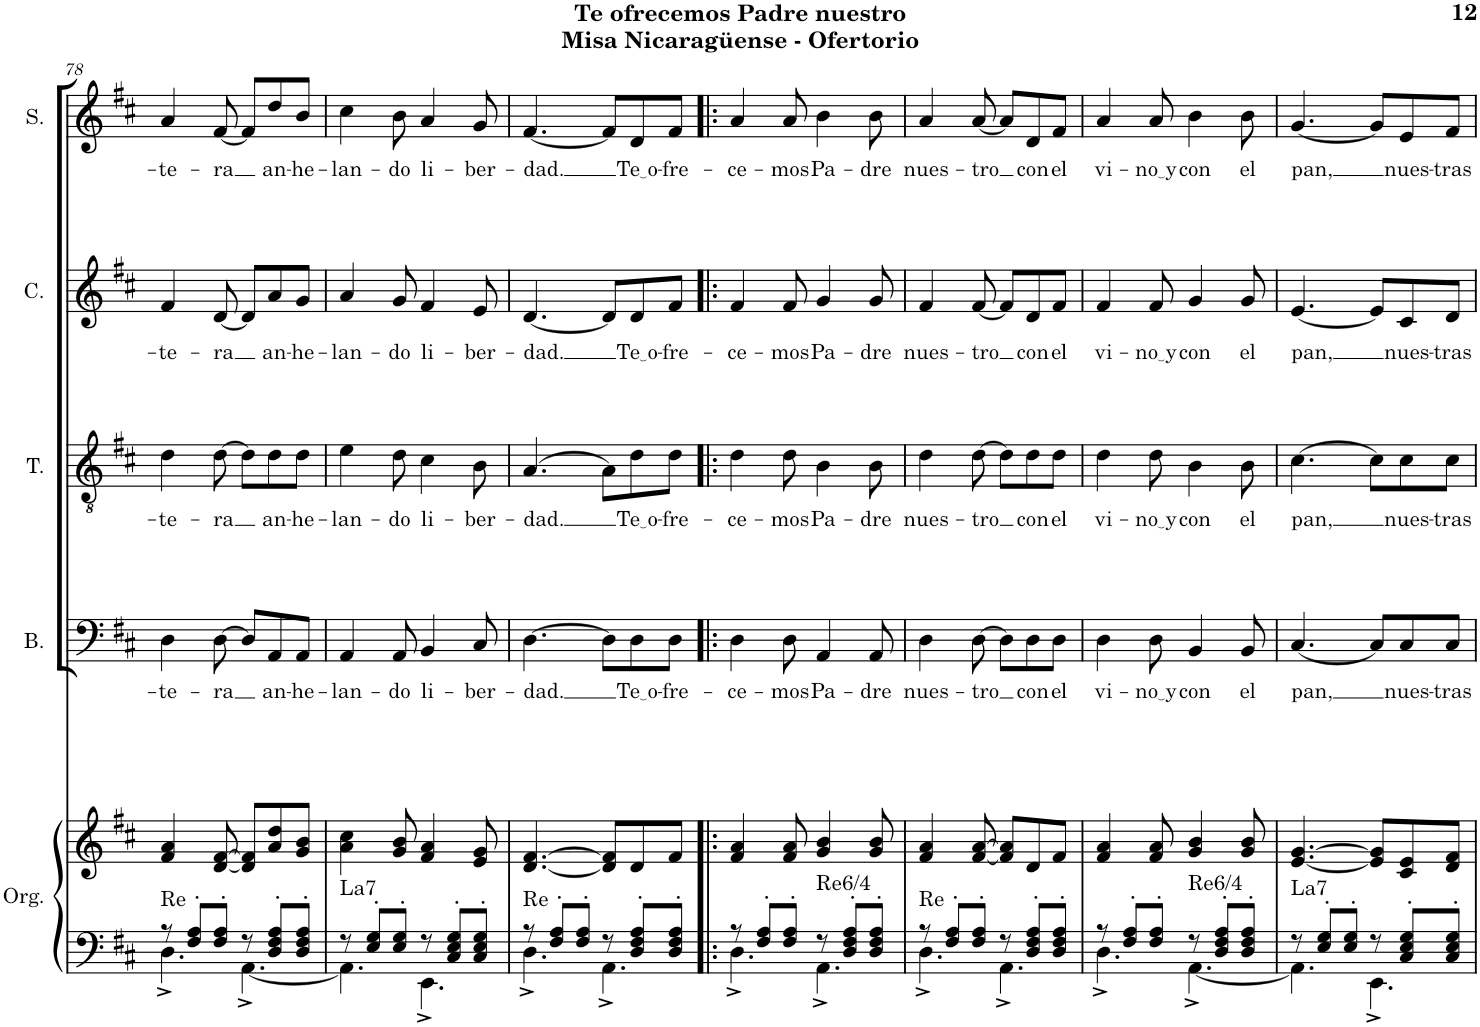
**kern	**kern	**harte	**kern	**text	**kern	**text	**kern	**text	**kern	**text
*part5	*part5	*part5	*part4	*part4	*part3	*part3	*part2	*part2	*part1	*part1
*staff6	*staff5	*	*staff4	*staff4	*staff3	*staff3	*staff2	*staff2	*staff1	*staff1
*I"Órgano	*	*	*I"Bajo	*	*I"Tenor	*	*I"Contralto	*	*I"Soprano	*
*	*	*	*I'B.	*	*I'T.	*	*I'C.	*	*I'S.	*
!!LO:PB:g=z
*clefF4	*clefG2	*	*clefF4	*	*clefGv2	*	*clefG2	*	*clefG2	*
*k[f#c#]	*k[f#c#]	*	*k[f#c#]	*	*k[f#c#]	*	*k[f#c#]	*	*k[f#c#]	*
*M6/8	*M6/8	*	*M6/8	*	*M6/8	*	*M6/8	*	*M6/8	*
=78	=78	=78	=78	=78	=78	=78	=78	=78	=78	=78
*^	*	*	*	*	*	*	*	*	*	*
!	!	!	!LO:H:kt=Re	!	!LO:LY:b	!	!LO:LY:b	!	!LO:LY:b	!	!LO:LY:b
8r	4.D^\	4f#/ 4a/	N	4D\	-te-	4d\	-te-	4f#/	-te-	4a/	-te-
8F#/' 8A/'L	.	.	.	.	.	.	.	.	.	.	.
!	!	!	!	!	!LO:LY:b	!	!LO:LY:b	!	!LO:LY:b	!	!LO:LY:b
8F#/' 8A/'J	.	[8d/ [8f#/	.	[8D\	-ra	[8d\	-ra	[8d/	-ra	[8f#/	-ra
8r	[4.AA^\	8d/] 8f#/]L	.	8D/L]	.	8d\L]	.	8d/L]	.	8f#/L]	.
!	!	!	!	!	!LO:LY:b	!	!LO:LY:b	!	!LO:LY:b	!	!LO:LY:b
8D/' 8F#/' 8A/'L	.	8a/ 8dd/	.	8AA/	an-	8d\	an-	8a/	an-	8dd/	an-
!	!	!	!	!	!LO:LY:b	!	!LO:LY:b	!	!LO:LY:b	!	!LO:LY:b
8D/' 8F#/' 8A/'J	.	8g/ 8b/J	.	8AA/J	-he-	8d\J	-he-	8g/J	-he-	8b/J	-he-
=79	=79	=79	=79	=79	=79	=79	=79	=79	=79	=79	=79
!	!	!	!LO:H:kt=La7	!	!LO:LY:b	!	!LO:LY:b	!	!LO:LY:b	!	!LO:LY:b
8r	4.AA\]	4a\ 4cc#\	N	4AA/	-lan-	4e\	-lan-	4a/	-lan-	4cc#\	-lan-
8E/' 8G/'L	.	.	.	.	.	.	.	.	.	.	.
!	!	!	!	!	!LO:LY:b	!	!LO:LY:b	!	!LO:LY:b	!	!LO:LY:b
8E/' 8G/'J	.	8g/ 8b/	.	8AA/	-do	8d\	-do	8g/	-do	8b\	-do
!	!	!	!	!	!LO:LY:b	!	!LO:LY:b	!	!LO:LY:b	!	!LO:LY:b
8r	4.EE^\	4f#/ 4a/	.	4BB/	li-	4c#\	li-	4f#/	li-	4a/	li-
8C#/' 8E/' 8G/'L	.	.	.	.	.	.	.	.	.	.	.
!	!	!	!	!	!LO:LY:b	!	!LO:LY:b	!	!LO:LY:b	!	!LO:LY:b
8C#/' 8E/' 8G/'J	.	8e/ 8g/	.	8C#/	-ber-	8B\	-ber-	8e/	-ber-	8g/	-ber-
=80	=80	=80	=80	=80	=80	=80	=80	=80	=80	=80	=80
!	!	!	!LO:H:kt=Re	!	!LO:LY:b	!	!LO:LY:b	!	!LO:LY:b	!	!LO:LY:b
8r	4.D^\	[4.d/ [4.f#/	N	[4.D\	-dad.	[4.A/	-dad.	[4.d/	-dad.	[4.f#/	-dad.
8F#/' 8A/'L	.	.	.	.	.	.	.	.	.	.	.
8F#/' 8A/'J	.	.	.	.	.	.	.	.	.	.	.
8r	4.AA^\	8d/] 8f#/]L	.	8D\L]	.	8A\L]	.	8d/L]	.	8f#/L]	.
!	!	!	!	!	!LO:LY:b	!	!LO:LY:b	!	!LO:LY:b	!	!LO:LY:b
8D/' 8F#/' 8A/'L	.	8d/	.	8D\	Te o	8d\	Te o	8d/	Te o	8d/	Te o
!	!	!	!	!	!LO:LY:b	!	!LO:LY:b	!	!LO:LY:b	!	!LO:LY:b
8D/' 8F#/' 8A/'J	.	8f#/J	.	8D\J	-fre-	8d\J	-fre-	8f#/J	-fre-	8f#/J	-fre-
=81!|:	=81!|:	=81!|:	=81!|:	=81!|:	=81!|:	=81!|:	=81!|:	=81!|:	=81!|:	=81!|:	=81!|:
!	!	!	!	!	!LO:LY:b	!	!LO:LY:b	!	!LO:LY:b	!	!LO:LY:b
8r	4.D^\	4f#/ 4a/	.	4D\	-ce-	4d\	-ce-	4f#/	-ce-	4a/	-ce-
8F#/' 8A/'L	.	.	.	.	.	.	.	.	.	.	.
!	!	!	!	!	!LO:LY:b	!	!LO:LY:b	!	!LO:LY:b	!	!LO:LY:b
8F#/' 8A/'J	.	8f#/ 8a/	.	8D\	-mos	8d\	-mos	8f#/	-mos	8a/	-mos
!	!	!	!LO:H:kt=Re6/4	!	!LO:LY:b	!	!LO:LY:b	!	!LO:LY:b	!	!LO:LY:b
8r	4.AA^\	4g/ 4b/	N	4AA/	Pa-	4B\	Pa-	4g/	Pa-	4b\	Pa-
8D/' 8F#/' 8A/'L	.	.	.	.	.	.	.	.	.	.	.
!	!	!	!	!	!LO:LY:b	!	!LO:LY:b	!	!LO:LY:b	!	!LO:LY:b
8D/' 8F#/' 8A/'J	.	8g/ 8b/	.	8AA/	-dre	8B\	-dre	8g/	-dre	8b\	-dre
=82	=82	=82	=82	=82	=82	=82	=82	=82	=82	=82	=82
!	!	!	!LO:H:kt=Re	!	!LO:LY:b	!	!LO:LY:b	!	!LO:LY:b	!	!LO:LY:b
8r	4.D^\	4f#/ 4a/	N	4D\	nues-	4d\	nues-	4f#/	nues-	4a/	nues-
8F#/' 8A/'L	.	.	.	.	.	.	.	.	.	.	.
!	!	!	!	!	!LO:LY:b	!	!LO:LY:b	!	!LO:LY:b	!	!LO:LY:b
8F#/' 8A/'J	.	[8f#/ [8a/	.	[8D\	-tro	[8d\	-tro	[8f#/	-tro	[8a/	-tro
8r	4.AA^\	8f#/] 8a/]L	.	8D\L]	.	8d\L]	.	8f#/L]	.	8a/L]	.
!	!	!	!	!	!LO:LY:b	!	!LO:LY:b	!	!LO:LY:b	!	!LO:LY:b
8D/' 8F#/' 8A/'L	.	8d/	.	8D\	con	8d\	con	8d/	con	8d/	con
!	!	!	!	!	!LO:LY:b	!	!LO:LY:b	!	!LO:LY:b	!	!LO:LY:b
8D/' 8F#/' 8A/'J	.	8f#/J	.	8D\J	el	8d\J	el	8f#/J	el	8f#/J	el
=83	=83	=83	=83	=83	=83	=83	=83	=83	=83	=83	=83
!	!	!	!	!	!LO:LY:b	!	!LO:LY:b	!	!LO:LY:b	!	!LO:LY:b
8r	4.D^\	4f#/ 4a/	.	4D\	vi-	4d\	vi-	4f#/	vi-	4a/	vi-
8F#/' 8A/'L	.	.	.	.	.	.	.	.	.	.	.
!	!	!	!	!	!LO:LY:b	!	!LO:LY:b	!	!LO:LY:b	!	!LO:LY:b
8F#/' 8A/'J	.	8f#/ 8a/	.	8D\	no y	8d\	no y	8f#/	no y	8a/	no y
!	!	!	!LO:H:kt=Re6/4	!	!LO:LY:b	!	!LO:LY:b	!	!LO:LY:b	!	!LO:LY:b
8r	[4.AA^\	4g/ 4b/	N	4BB/	con	4B\	con	4g/	con	4b\	con
8D/' 8F#/' 8A/'L	.	.	.	.	.	.	.	.	.	.	.
!	!	!	!	!	!LO:LY:b	!	!LO:LY:b	!	!LO:LY:b	!	!LO:LY:b
8D/' 8F#/' 8A/'J	.	8g/ 8b/	.	8BB/	el	8B\	el	8g/	el	8b\	el
=84	=84	=84	=84	=84	=84	=84	=84	=84	=84	=84	=84
!	!	!	!LO:H:kt=La7	!	!LO:LY:b	!	!LO:LY:b	!	!LO:LY:b	!	!LO:LY:b
8r	4.AA\]	[4.e/ [4.g/	N	[4.C#/	pan,	[4.c#\	pan,	[4.e/	pan,	[4.g/	pan,
8E/' 8G/'L	.	.	.	.	.	.	.	.	.	.	.
8E/' 8G/'J	.	.	.	.	.	.	.	.	.	.	.
8r	4.EE^\	8e/] 8g/]L	.	8C#/L]	.	8c#\L]	.	8e/L]	.	8g/L]	.
!	!	!	!	!	!LO:LY:b	!	!LO:LY:b	!	!LO:LY:b	!	!LO:LY:b
8C#/' 8E/' 8G/'L	.	8c#/ 8e/	.	8C#/	nues-	8c#\	nues-	8c#/	nues-	8e/	nues-
!	!	!	!	!	!LO:LY:b	!	!LO:LY:b	!	!LO:LY:b	!	!LO:LY:b
8C#/' 8E/' 8G/'J	.	8d/ 8f#/J	.	8C#/J	-tras	8c#\J	-tras	8d/J	-tras	8f#/J	-tras
*v	*v	*	*	*	*	*	*	*	*	*	*
=	=	=	=	=	=	=	=	=	=	=
*-	*-	*-	*-	*-	*-	*-	*-	*-	*-	*-
